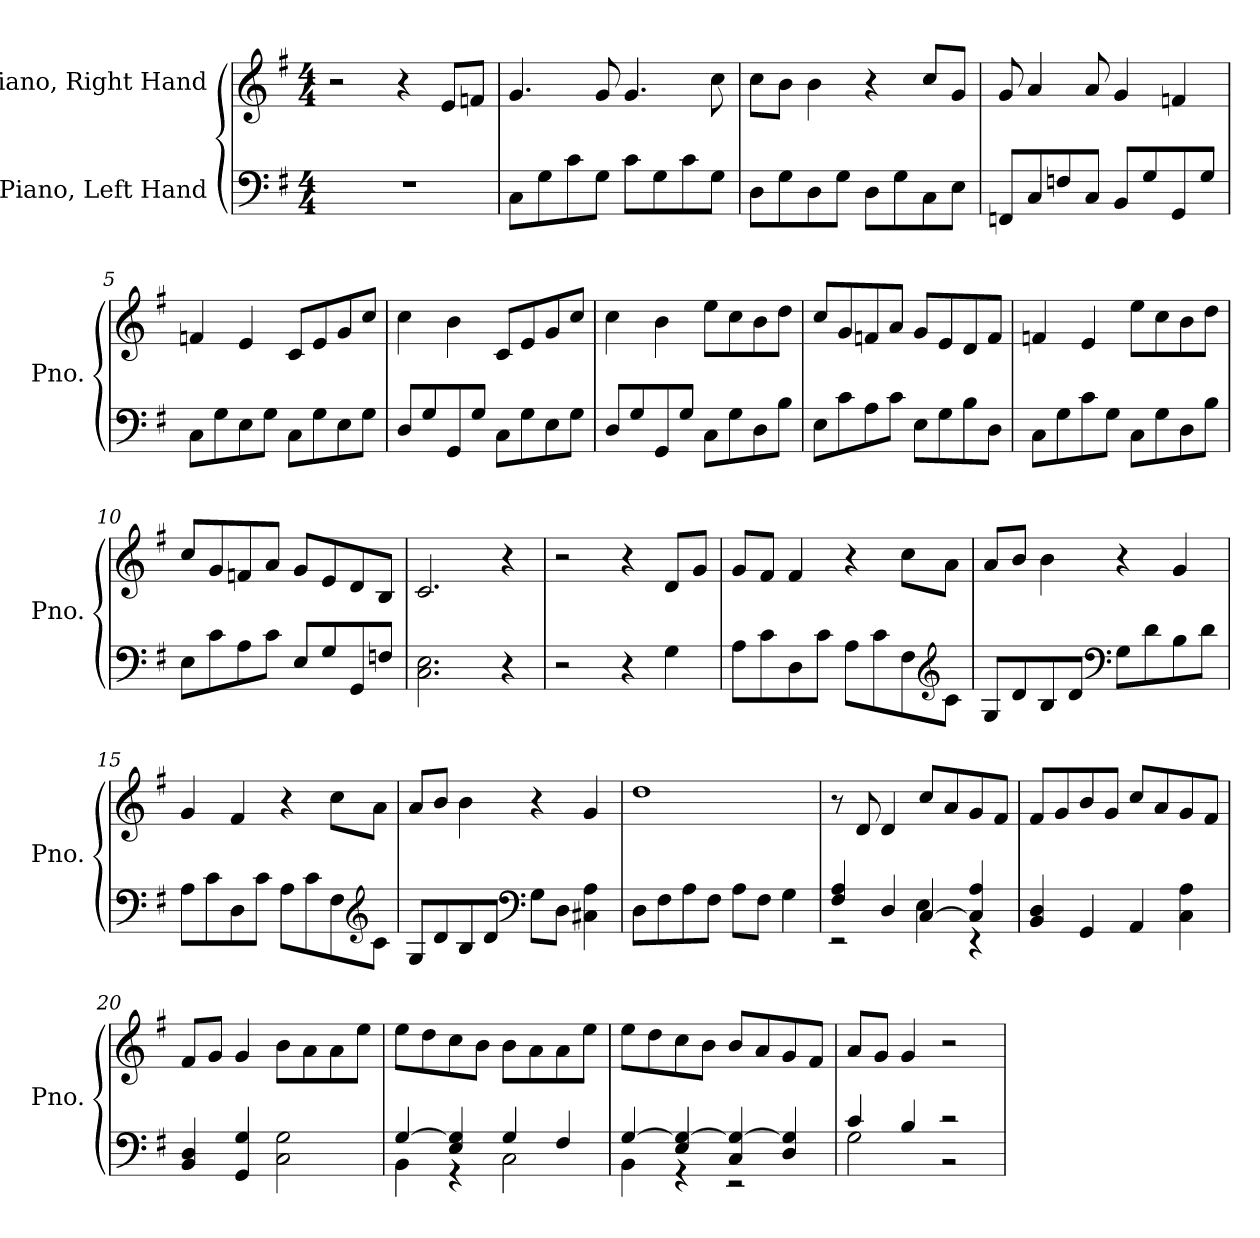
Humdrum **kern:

**kern	**kern
*part2	*part1
*staff2	*staff1
*I"Piano, Left Hand	*I"Piano, Right Hand
*I'Pno.	*I'Pno.
*clefF4	*clefG2
*k[f#]	*k[f#]
*M4/4	*M4/4
*MM100	*MM100
=1	=1
1r	2r
.	4r
.	8e/L
.	8fn/J
=2	=2
8C\L	4.g/
8G\	.
8c\	.
8G\J	8g/
8c\L	4.g/
8G\	.
8c\	.
8G\J	8cc\
=3	=3
8D\L	8cc\L
8G\	8b\J
8D\	4b\
8G\J	.
8D\L	4r
8G\	.
8C\	8cc/L
8E\J	8g/J
=4	=4
8FFn/L	8g/
8C/	4a/
8Fn/	.
8C/J	8a/
8BB/L	4g/
8G/	.
8GG/	4fn/
8G/J	.
!!LO:LB:g=z
=5	=5
8C\L	4fn/
8G\	.
8E\	4e/
8G\J	.
8C\L	8c/L
8G\	8e/
8E\	8g/
8G\J	8cc/J
=6	=6
8D/L	4cc\
8G/	.
8GG/	4b\
8G/J	.
8C\L	8c/L
8G\	8e/
8E\	8g/
8G\J	8cc/J
=7	=7
8D/L	4cc\
8G/	.
8GG/	4b\
8G/J	.
8C\L	8ee\L
8G\	8cc\
8D\	8b\
8B\J	8dd\J
=8	=8
8E\L	8cc/L
8c\	8g/
8A\	8fn/
8c\J	8a/J
8E\L	8g/L
8G\	8e/
8B\	8d/
8D\J	8f/J
=9	=9
8C\L	4fn/
8G\	.
8c\	4e/
8G\J	.
8C\L	8ee\L
8G\	8cc\
8D\	8b\
8B\J	8dd\J
!!LO:LB:g=z
=10	=10
8E\L	8cc/L
8c\	8g/
8A\	8fn/
8c\J	8a/J
8E/L	8g/L
8G/	8e/
8GG/	8d/
8Fn/J	8B/J
=11	=11
2.C\ 2.E\	2.c/
4r	4r
=12	=12
2r	2r
4r	4r
4G\	8d/L
.	8g/J
=13	=13
8A\L	8g/L
8c\	8f#/J
8D\	4f#/
8c\J	.
8A\L	4r
8c\	.
8F#\	8cc\L
*clefG2	*
8c\J	8a\J
=14	=14
8G/L	8a/L
8d/	8b/J
8B/	4b\
8d/J	.
*clefF4	*
8G\L	4r
8d\	.
8B\	4g/
8d\J	.
!!LO:LB:g=z
=15	=15
8A\L	4g/
8c\	.
8D\	4f#/
8c\J	.
8A\L	4r
8c\	.
8F#\	8cc\L
*clefG2	*
8c\J	8a\J
=16	=16
8G/L	8a/L
8d/	8b/J
8B/	4b\
8d/J	.
*clefF4	*
8G\L	4r
8D\J	.
4C#X\ 4A\	4g/
=17	=17
8D\L	1dd
8F#\	.
8A\	.
8F#\J	.
8A\L	.
8F#\J	.
4G\	.
=18	=18
*^	*
4F#/ 4A/	2r	8r
.	.	8d/
4D/	.	4d/
[4C/	4E\	8cc/L
.	.	8a/
4C/] 4A/	4r	8g/
.	.	8f#/J
*v	*v	*
!!LO:LB:g=z
=19	=19
4BB/ 4D/	8f#/L
.	8g/
4GG/	8b/
.	8g/J
4AA/	8cc/L
.	8a/
4C\ 4A\	8g/
.	8f#/J
=20	=20
4BB/ 4D/	8f#/L
.	8g/J
4GG/ 4G/	4g/
2C\ 2G\	8b\L
.	8a\
.	8a\
.	8ee\J
=21	=21
*^	*
[4G/	4BB\	8ee\L
.	.	8dd\
4E/ 4G/]	4r	8cc\
.	.	8b\J
4G/	2C\	8b\L
.	.	8a\
4F#/	.	8a\
.	.	8ee\J
=22	=22	=22
[4G/	4BB\	8ee\L
.	.	8dd\
4E/ 4G/_	4r	8cc\
.	.	8b\J
4C/ 4G/_	2r	8b/L
.	.	8a/
4D/ 4G/]	.	8g/
.	.	8f#/J
=23	=23	=23
4c/	2G\	8a/L
.	.	8g/J
4B/	.	4g/
2r	2r	2r
*v	*v	*
=	=
*-	*-
